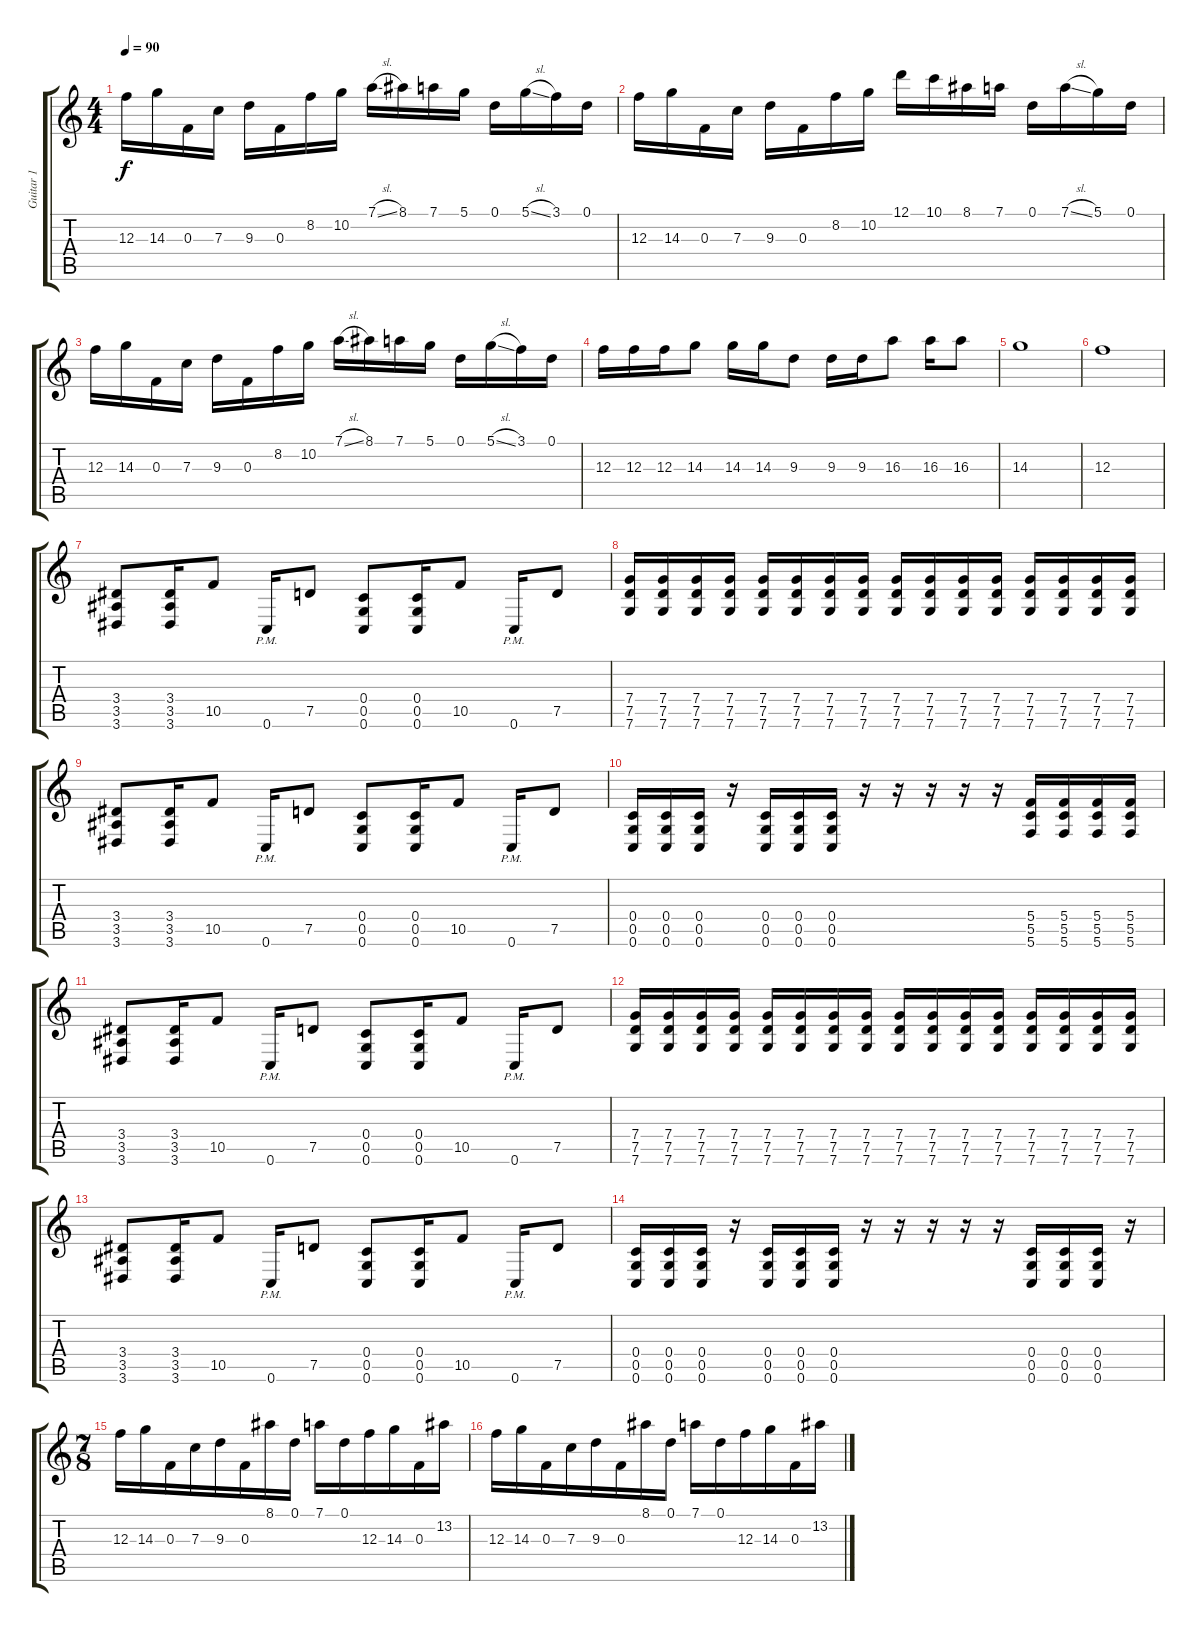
\track ("Guitar 1" "Guitar 1") {instrument distortionguitar}
\staff {score tabs}
\tuning (D4 A3 F3 C3 G2 C2) {hide}
\ts (4 4)
\tempo 90
\clef g2
\ks c
12.3.16{dy f} 14.3.16 0.3.16 7.3.16 9.3.16 0.3.16 8.2.16 10.2.16 7.1{sl}.16 8.1.16 7.1.16 5.1.16 0.1.16 5.1{sl}.16 3.1.16 0.1.16 |
12.3.16 14.3.16 0.3.16 7.3.16 9.3.16 0.3.16 8.2.16 10.2.16 12.1.16 10.1.16 8.1.16 7.1.16 0.1.16 7.1{sl}.16 5.1.16 0.1.16 |
12.3.16 14.3.16 0.3.16 7.3.16 9.3.16 0.3.16 8.2.16 10.2.16 7.1{sl}.16 8.1.16 7.1.16 5.1.16 0.1.16 5.1{sl}.16 3.1.16 0.1.16 |
12.3.16 12.3.16 12.3.16 14.3.8 14.3.16 14.3.16 9.3.8 9.3.16 9.3.16 16.3.8 16.3.16 16.3.8 |
14.3.1 |
12.3.1 |
(3.4 3.5 3.6).8 (3.4 3.5 3.6).16 10.5.8 0.6{pm}.16 7.5.8 (0.4 0.5 0.6).8 (0.4 0.5 0.6).16 10.5.8 0.6{pm}.16 7.5.8 |
(7.4 7.5 7.6).16 (7.4 7.5 7.6).16 (7.4 7.5 7.6).16 (7.4 7.5 7.6).16 (7.4 7.5 7.6).16 (7.4 7.5 7.6).16 (7.4 7.5 7.6).16 (7.4 7.5 7.6).16 (7.4 7.5 7.6).16 (7.4 7.5 7.6).16 (7.4 7.5 7.6).16 (7.4 7.5 7.6).16 (7.4 7.5 7.6).16 (7.4 7.5 7.6).16 (7.4 7.5 7.6).16 (7.4 7.5 7.6).16 |
(3.4 3.5 3.6).8 (3.4 3.5 3.6).16 10.5.8 0.6{pm}.16 7.5.8 (0.4 0.5 0.6).8 (0.4 0.5 0.6).16 10.5.8 0.6{pm}.16 7.5.8 |
(0.4 0.5 0.6).16 (0.4 0.5 0.6).16 (0.4 0.5 0.6).16 r.16 (0.4 0.5 0.6).16 (0.4 0.5 0.6).16 (0.4 0.5 0.6).16 r.16 r.16 r.16 r.16 r.16 (5.4 5.5 5.6).16 (5.4 5.5 5.6).16 (5.4 5.5 5.6).16 (5.4 5.5 5.6).16 |
(3.4 3.5 3.6).8 (3.4 3.5 3.6).16 10.5.8 0.6{pm}.16 7.5.8 (0.4 0.5 0.6).8 (0.4 0.5 0.6).16 10.5.8 0.6{pm}.16 7.5.8 |
(7.4 7.5 7.6).16 (7.4 7.5 7.6).16 (7.4 7.5 7.6).16 (7.4 7.5 7.6).16 (7.4 7.5 7.6).16 (7.4 7.5 7.6).16 (7.4 7.5 7.6).16 (7.4 7.5 7.6).16 (7.4 7.5 7.6).16 (7.4 7.5 7.6).16 (7.4 7.5 7.6).16 (7.4 7.5 7.6).16 (7.4 7.5 7.6).16 (7.4 7.5 7.6).16 (7.4 7.5 7.6).16 (7.4 7.5 7.6).16 |
(3.4 3.5 3.6).8 (3.4 3.5 3.6).16 10.5.8 0.6{pm}.16 7.5.8 (0.4 0.5 0.6).8 (0.4 0.5 0.6).16 10.5.8 0.6{pm}.16 7.5.8 |
(0.4 0.5 0.6).16 (0.4 0.5 0.6).16 (0.4 0.5 0.6).16 r.16 (0.4 0.5 0.6).16 (0.4 0.5 0.6).16 (0.4 0.5 0.6).16 r.16 r.16 r.16 r.16 r.16 (0.4 0.5 0.6).16 (0.4 0.5 0.6).16 (0.4 0.5 0.6).16 r.16 |
\ts (7 8)
12.3.16 14.3.16 0.3.16 7.3.16 9.3.16 0.3.16 8.1.16 0.1.16 7.1.16 0.1.16 12.3.16 14.3.16 0.3.16 13.2.16 |
12.3.16 14.3.16 0.3.16 7.3.16 9.3.16 0.3.16 8.1.16 0.1.16 7.1.16 0.1.16 12.3.16 14.3.16 0.3.16 13.2.16
